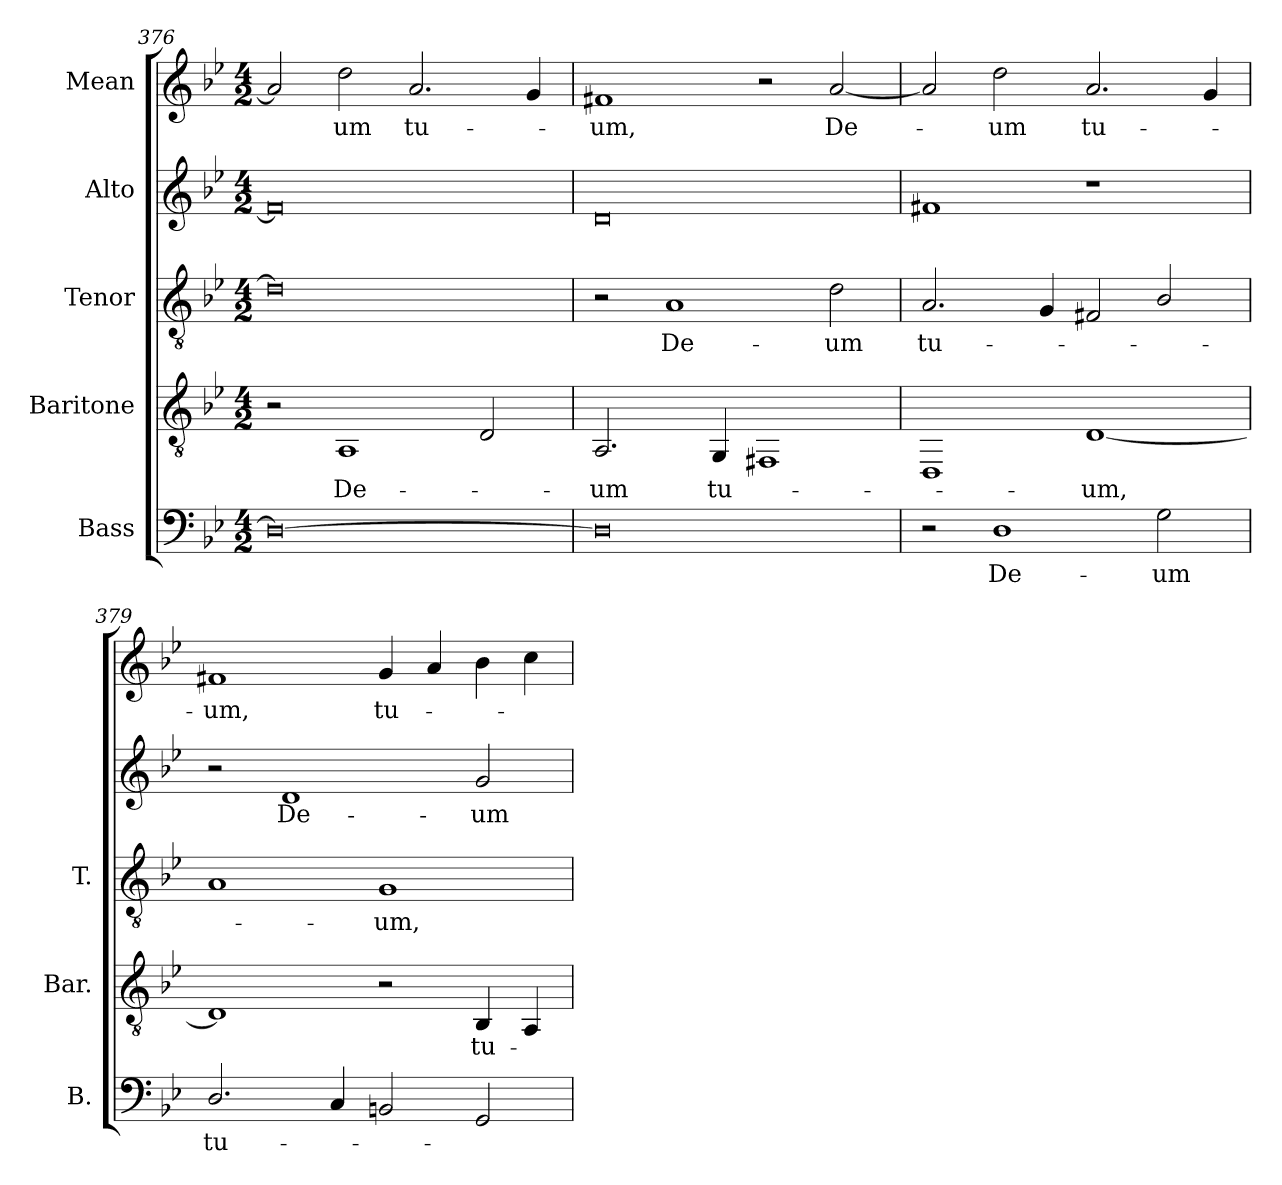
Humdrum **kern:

**kern	**text	**kern	**text	**kern	**text	**kern	**text	**kern	**text
*part5	*part5	*part4	*part4	*part3	*part3	*part2	*part2	*part1	*part1
*staff5	*staff5	*staff4	*staff4	*staff3	*staff3	*staff2	*staff2	*staff1	*staff1
*I"Bass	*	*I"Baritone	*	*I"Tenor	*	*I"Alto	*	*I"Mean	*
*I'B.	*	*I'Bar.	*	*I'T.	*	*	*	*	*
!!LO:PB:g=z
*clefF4	*	*clefGv2	*	*clefGv2	*	*clefG2	*	*clefG2	*
*	*	*	*	*ITrd7c12	*	*	*	*	*
*k[b-e-]	*	*k[b-e-]	*	*k[b-e-]	*	*k[b-e-]	*	*k[b-e-]	*
*B-:	*	*B-:	*	*B-:	*	*B-:	*	*B-:	*
*M4/2	*	*M4/2	*	*M4/2	*	*M4/2	*	*M4/2	*
=376	=376	=376	=376	=376	=376	=376	=376	=376	=376
0Di_	.	2r	.	0Di]	.	0f#i]	.	2ai/]	.
!	!	!	!LO:LY:b:color=#000000	!	!	!	!	!	!
!	!	!	!	!	!	!	!	!	!LO:LY:b:color=#000000
.	.	1AAi	De-	.	.	.	.	2ddi\	-um
!	!	!	!	!	!	!	!	!	!LO:LY:b:color=#000000
.	.	.	.	.	.	.	.	2.ai/	tu-
.	.	2Di/	.	.	.	.	.	.	.
.	.	.	.	.	.	.	.	4gi/	.
=377	=377	=377	=377	=377	=377	=377	=377	=377	=377
!	!	!	!LO:LY:b:color=#000000	!	!	!	!	!	!
!	!	!	!	!	!	!	!	!	!LO:LY:b:color=#000000
0Di]	.	2.AAi/	-um	2r	.	0di	.	1f#Xi	-um,
!	!	!	!	!	!LO:LY:b:color=#000000	!	!	!	!
.	.	.	.	1AAi	De-	.	.	.	.
!	!	!	!LO:LY:b:color=#000000	!	!	!	!	!	!
.	.	4GGi/	tu-	.	.	.	.	.	.
.	.	1FF#Xi	.	.	.	.	.	2r	.
!	!	!	!	!	!LO:LY:b:color=#000000	!	!	!	!
!	!	!	!	!	!	!	!	!	!LO:LY:b:color=#000000
.	.	.	.	2Di\	-um	.	.	[2ai/	De-
=378	=378	=378	=378	=378	=378	=378	=378	=378	=378
!	!	!	!	!	!LO:LY:b:color=#000000	!	!	!	!
2r	.	1DDi	.	2.AAi/	tu-	1f#Xi	.	2ai/]	.
!	!LO:LY:b:color=#000000	!	!	!	!	!	!	!	!
!	!	!	!	!	!	!	!	!	!LO:LY:b:color=#000000
1Di	De-	.	.	.	.	.	.	2ddi\	-um
.	.	.	.	4GGi/	.	.	.	.	.
!	!	!	!LO:LY:b:color=#000000	!	!	!	!	!	!
!	!	!	!	!	!	!	!	!	!LO:LY:b:color=#000000
.	.	[1Di	-um,	2FF#Xi/	.	1r	.	2.ai/	tu-
!	!LO:LY:b:color=#000000	!	!	!	!	!	!	!	!
2Gi\	-um	.	.	2BB-i/	.	.	.	.	.
.	.	.	.	.	.	.	.	4gi/	.
=379	=379	=379	=379	=379	=379	=379	=379	=379	=379
!	!LO:LY:b:color=#000000	!	!	!	!	!	!	!	!
!	!	!	!	!	!	!	!	!	!LO:LY:b:color=#000000
2.Di/	tu-	1Di]	.	1AAi	.	2r	.	1f#Xi	-um,
!	!	!	!	!	!	!	!LO:LY:b:color=#000000	!	!
.	.	.	.	.	.	1di	De-	.	.
4Ci/	.	.	.	.	.	.	.	.	.
!	!	!	!	!	!LO:LY:b:color=#000000	!	!	!	!
!	!	!	!	!	!	!	!	!	!LO:LY:b:color=#000000
2BBni/	.	2r	.	1GGi	-um,	.	.	4gi/	tu-
.	.	.	.	.	.	.	.	4ai/	.
!	!	!	!LO:LY:b:color=#000000	!	!	!	!	!	!
!	!	!	!	!	!	!	!LO:LY:b:color=#000000	!	!
2GGi/	.	4BB-i/	tu-	.	.	2gi/	-um	4b-i\	.
.	.	4AAi/	.	.	.	.	.	4cci\	.
=	=	=	=	=	=	=	=	=	=
*-	*-	*-	*-	*-	*-	*-	*-	*-	*-
